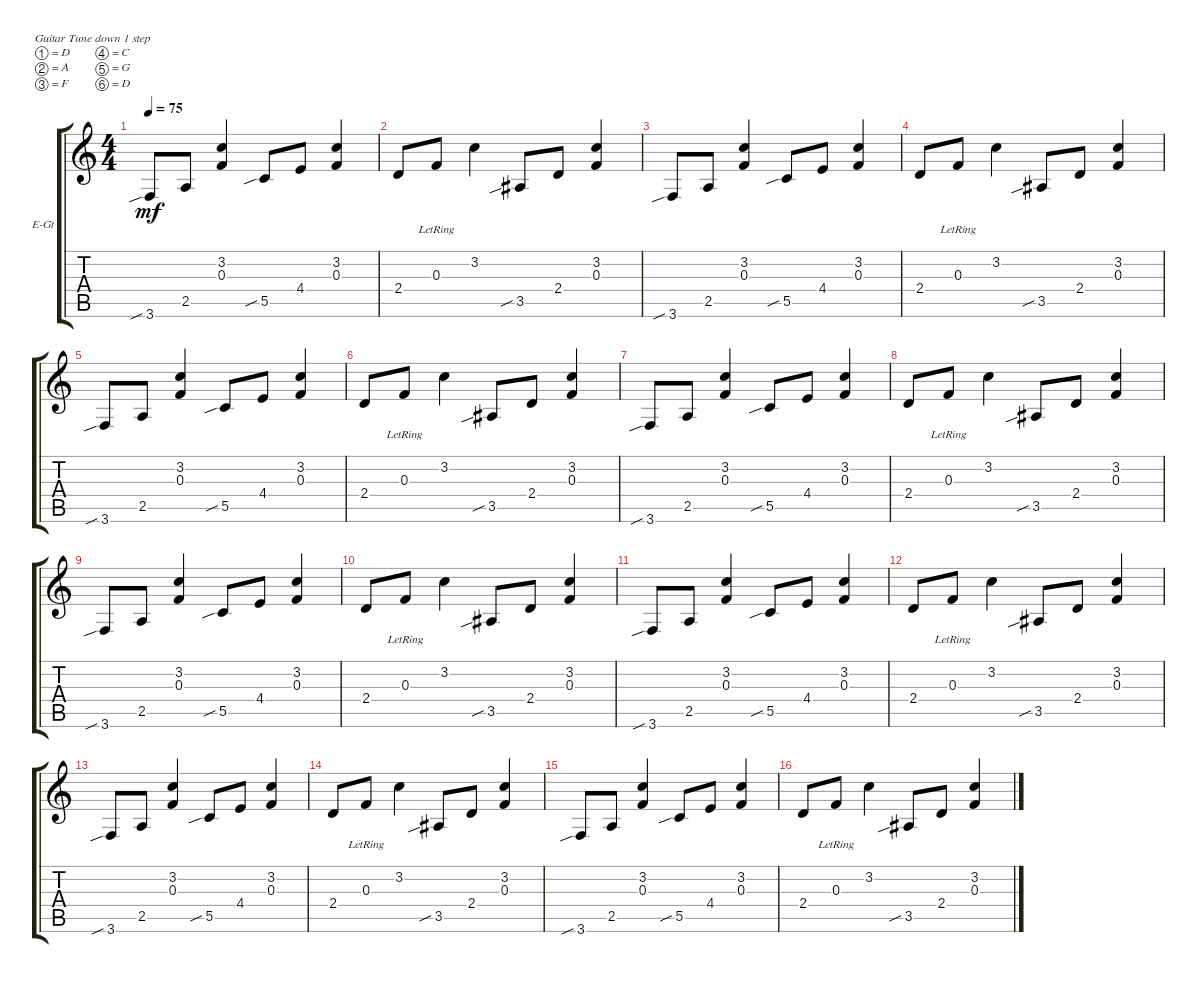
\defaultSystemsLayout 4
\bracketExtendMode groupsimilarinstruments
\firstSystemTrackNameOrientation horizontal
\otherSystemsTrackNameOrientation horizontal
\track ("Nick Catanese" "E-Gt") {instrument electricguitarclean}
\staff {score tabs}
\tuning (D4 A3 F3 C3 G2 D2)
\ts (4 4)
\tempo 75
\clef g2
\ks c
3.6{sib}.8{dy mf} 2.5.8 (0.3 3.2).4 5.5{sib}.8 4.4.8 (0.3 3.2).4 |
2.4.8 0.3{lr}.8 3.2.4 3.5{sib}.8 2.4.8 (3.2 0.3).4 |
3.6{sib}.8 2.5.8 (0.3 3.2).4 5.5{sib}.8 4.4.8 (0.3 3.2).4 |
2.4.8 0.3{lr}.8 3.2.4 3.5{sib}.8 2.4.8 (3.2 0.3).4 |
3.6{sib}.8 2.5.8 (0.3 3.2).4 5.5{sib}.8 4.4.8 (0.3 3.2).4 |
2.4.8 0.3{lr}.8 3.2.4 3.5{sib}.8 2.4.8 (3.2 0.3).4 |
3.6{sib}.8 2.5.8 (0.3 3.2).4 5.5{sib}.8 4.4.8 (0.3 3.2).4 |
2.4.8 0.3{lr}.8 3.2.4 3.5{sib}.8 2.4.8 (3.2 0.3).4 |
3.6{sib}.8 2.5.8 (0.3 3.2).4 5.5{sib}.8 4.4.8 (0.3 3.2).4 |
2.4.8 0.3{lr}.8 3.2.4 3.5{sib}.8 2.4.8 (3.2 0.3).4 |
3.6{sib}.8 2.5.8 (0.3 3.2).4 5.5{sib}.8 4.4.8 (0.3 3.2).4 |
2.4.8 0.3{lr}.8 3.2.4 3.5{sib}.8 2.4.8 (3.2 0.3).4 |
3.6{sib}.8 2.5.8 (0.3 3.2).4 5.5{sib}.8 4.4.8 (0.3 3.2).4 |
2.4.8 0.3{lr}.8 3.2.4 3.5{sib}.8 2.4.8 (3.2 0.3).4 |
3.6{sib}.8 2.5.8 (0.3 3.2).4 5.5{sib}.8 4.4.8 (0.3 3.2).4 |
2.4.8 0.3{lr}.8 3.2.4 3.5{sib}.8 2.4.8 (3.2 0.3).4
